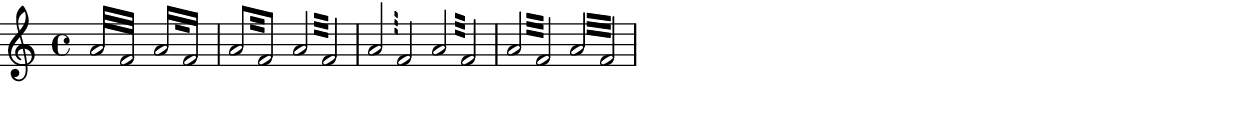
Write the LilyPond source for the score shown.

%% Generated by lilypond-book
%% Options: [exampleindent=10.16\mm,indent=0\mm,line-width=160\mm,paper-height=845.047\pt,paper-width=597.508\pt,papersize='(cons (* 597.508 pt) (* 845.047 pt))]
\include "lilypond-book-preamble.ly"


% ****************************************************************
% Start cut-&-pastable-section
% ****************************************************************

#(ly:set-option 'eps-box-padding 3.000000)



\paper {
  #(set-paper-size '(cons (* 597.508 pt) (* 845.047 pt)))
  indent = 0\mm
  line-width = 160\mm
  % offset the left padding, also add 1mm as lilypond creates cropped
  % images with a little space on the right
  line-width = #(- line-width (* mm  3.000000) (* mm 1))
}

\layout {
  
}




% ****************************************************************
% ly snippet:
% ****************************************************************
\sourcefilename "snippets/engraving-tremolos-with-floating-beams.ly"
\sourcefileline 0
%% DO NOT EDIT this file manually; it was automatically
%% generated from the LilyPond Wiki
%% (https://wiki.lilypond.community).
%%
%% Make any changes in the Wiki itself, or in
%% `Documentation/snippets/new/`, then run
%% `scripts/auxiliar/makelsr.pl`.
%%
%% This file is in the public domain.

\version "2.24.0"

\header {
%% Translation of GIT committish: a8a85e19654e46d725563e6deba44083ef137a2c
  texidocja = "
トレモロの演奏時間が 4 分音符より短い場合や、ちょうど 2 分音符である場合、@c
あるいは 2 分音符と全音符の間の長さである場合は、連桁を符幹と接触させて@c
表示することが一般的です。スタイルによっては、いくつかの連桁が符幹に@c
接触せずに中央に描かれる場合があります。このような符幹に接触しない@c
トレモロの連桁の数は、@code{Beam} オブジェクトの @code{gap-count}
プロパティでコントロールされます。また、連桁と符幹との間隔は @code{gap}
プロパティでセットされます。
"
  doctitleja = "トレモロを符幹に接触せずに譜刻する"

%% Translation of GIT committish: de1e42ce512f3690387cdd065109bddff1b7bd6d
  texidocfr = "
Lorsque la durée totale d'un trémolo est inférieure à la noire, égale
une blanche, ou bien entre une blanche et une ronde, il est d'usage que
toutes les ligatures soient en contact avec les hampes. Certains styles
de gravure font cependant apparaître des ligatures détachées, centrées
entre les hampes. Pour ce type de trémolo, le nombre de hampes
flottantes se gère au travers de la propriété @code{gap-count} de
l'objet @code{Beam}, et l'écart entre ligature et hampe se définit par
la propriété @code{gap}.
"

  doctitlefr = "Impression de trémolo avec ligature flottante"

%% Translation of GIT committish: aa4f229bc77265d2deaa36055c5845cd682823fe
  texidoces = "
Si la duración total de un trémolo es menor de una negra, o
exactamente de una blanca, normalmente se compone tipográficamente
con todas las barras de corchea tocando las plicas.  Ciertos
estilos de notación de partituras componen algunas de estas barras
como barras flotantes centradas que no tocan las plicas de las
figuras.  El número de barras flotantes en este tipo de trémolo
está controlado por la propiedad @code{gap-count} del objeto
@code{Beam} y la separación entre las barras y las plicas se fija
con la propiedad @code{gap}.
"
  doctitlees = "Trémolos con barras flotantes"

%% Translation of GIT committish: 8ffecf6be17c6ec2ff87cf31873121a8cce29b09
  texidocca = "
Si la duració total d'un trèmol és menor d'una negra, o exactament
d'una blanca, normalment es grava amb totes les barres de corxera
tocant les pliques.  Certs estils de notació de partitures composen
algunes d'aquestes barres com a barres flotants centrades que no
toquen les pliques de les figures.  El nombre de barres flotants en
aquest tipus de trèmol està controlat per la propietat
@code{'gap-count } del l'objecte @code{Beam} i la separació
entre les barres i les pliques es fixa amb la propietat @code{'gap}.

"
  doctitleca = "Trèmols amb barres flotants"

  categories = "Repeats, Rhythms"

  texidoc = "
If a tremolo's total duration is less than a quarter-note, or exactly a
half note, or between a half note and a whole note, it is normally
typeset with all beams touching the stems. Certain engraving styles
typeset some of these beams as centered floating beams that do not
touch the stems. The number of floating beams in this type of tremolo
is controlled with the @code{gap-count} property of the @code{Beam}
object, and the size of the gaps between beams and stems is set with
the @code{gap} property.
"

  doctitle = "Engraving tremolos with floating beams"
} % begin verbatim


\relative c'' {
  \repeat tremolo 8 { a32 f }
  \override Beam.gap-count = #1
  \repeat tremolo 8 { a32 f }
  \override Beam.gap-count = #2
  \repeat tremolo 8 { a32 f }
  \override Beam.gap-count = #3
  \repeat tremolo 8 { a32 f }

  \override Beam.gap-count = #3
  \override Beam.gap = #1.33
  \repeat tremolo 8 { a32 f }
  \override Beam.gap = #1
  \repeat tremolo 8 { a32 f }
  \override Beam.gap = #0.67
  \repeat tremolo 8 { a32 f }
  \override Beam.gap = #0.33
  \repeat tremolo 8 { a32 f }
}



% ****************************************************************
% end ly snippet
% ****************************************************************
